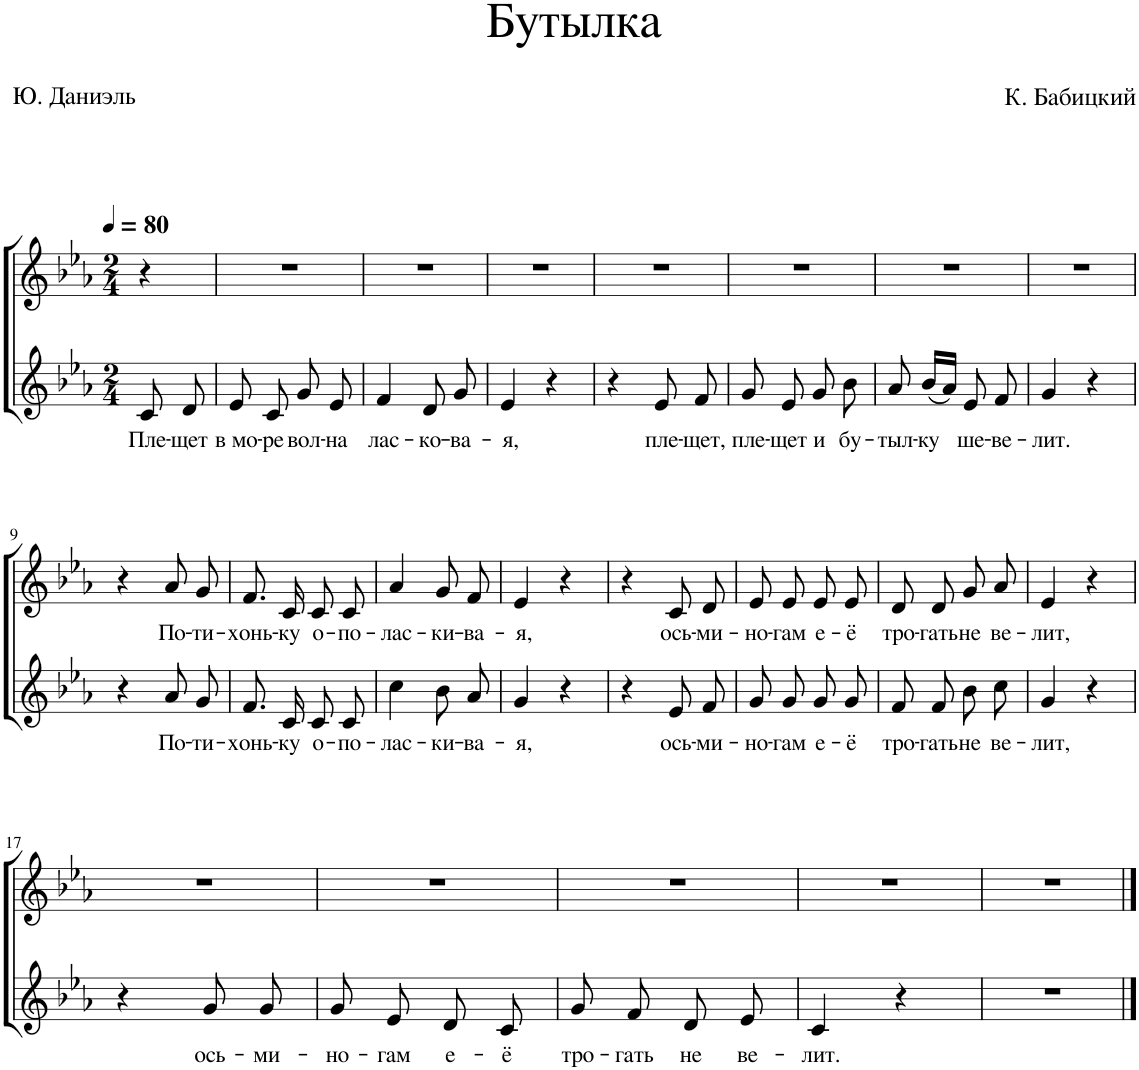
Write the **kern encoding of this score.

**kern	**text	**kern	**text
*part2	*part2	*part1	*part1
*staff2	*staff2	*staff1	*staff1
*I"Голос	*	*I"Голос	*
*clefG2	*	*clefG2	*
*k[b-e-a-]	*	*k[b-e-a-]	*
*M2/4	*	*M2/4	*
*MM80	*	*MM80	*
=1	=1	=1	=1
!	!LO:LY:b	!	!
8c/	Пле-	4r	.
!	!LO:LY:b	!	!
8d/	-щет	.	.
=2	=2	=2	=2
!	!LO:LY:b	!	!
8e-/	в мо-	2r	.
!	!LO:LY:b	!	!
8c/	-ре	.	.
!	!LO:LY:b	!	!
8g/	вол-	.	.
!	!LO:LY:b	!	!
8e-/	-на	.	.
=3	=3	=3	=3
!	!LO:LY:b	!	!
4f/	лас-	2r	.
!	!LO:LY:b	!	!
8d/	-ко-	.	.
!	!LO:LY:b	!	!
8g/	-ва-	.	.
=4	=4	=4	=4
!	!LO:LY:b	!	!
4e-/	-я,	2r	.
4r	.	.	.
=5	=5	=5	=5
4r	.	2r	.
!	!LO:LY:b	!	!
8e-/	пле-	.	.
!	!LO:LY:b	!	!
8f/	-щет,	.	.
=6	=6	=6	=6
!	!LO:LY:b	!	!
8g/	пле-	2r	.
!	!LO:LY:b	!	!
8e-/	-щет	.	.
!	!LO:LY:b	!	!
8g/	и	.	.
!	!LO:LY:b	!	!
8b-\	бу-	.	.
=7	=7	=7	=7
!	!LO:LY:b	!	!
8a-/	-тыл-	2r	.
!	!LO:LY:b	!	!
(16b-/LL	-ку	.	.
16a-/JJ)	.	.	.
!	!LO:LY:b	!	!
8e-/	ше-	.	.
!	!LO:LY:b	!	!
8f/	-ве-	.	.
=8	=8	=8	=8
!	!LO:LY:b	!	!
4g/	-лит.	2r	.
4r	.	.	.
!!LO:LB:g=z
=9	=9	=9	=9
4r	.	4r	.
!	!LO:LY:b	!	!LO:LY:b
8a-/	По-	8a-/L	По-
!	!LO:LY:b	!	!LO:LY:b
8g/	-ти-	8g/J	-ти-
=10	=10	=10	=10
!	!LO:LY:b	!	!LO:LY:b
8.f/	-хонь-	8.f/L	-хонь-
!	!LO:LY:b	!	!LO:LY:b
16c/	-ку	16c/Jk	-ку
!	!LO:LY:b	!	!LO:LY:b
8c/	о-	8c/L	о-
!	!LO:LY:b	!	!LO:LY:b
8c/	-по-	8c/J	-по-
=11	=11	=11	=11
!	!LO:LY:b	!	!LO:LY:b
4cc\	-лас-	4a-/	-лас-
!	!LO:LY:b	!	!LO:LY:b
8b-\	-ки-	8g/L	-ки-
!	!LO:LY:b	!	!LO:LY:b
8a-/	-ва-	8f/J	-ва-
=12	=12	=12	=12
!	!LO:LY:b	!	!LO:LY:b
4g/	-я,	4e-/	-я,
4r	.	4r	.
=13	=13	=13	=13
4r	.	4r	.
!	!LO:LY:b	!	!LO:LY:b
8e-/	ось-	8c/L	ось-
!	!LO:LY:b	!	!LO:LY:b
8f/	-ми-	8d/J	-ми-
=14	=14	=14	=14
!	!LO:LY:b	!	!LO:LY:b
8g/	-но-	8e-/L	-но-
!	!LO:LY:b	!	!LO:LY:b
8g/	-гам	8e-/J	-гам
!	!LO:LY:b	!	!LO:LY:b
8g/	е-	8e-/L	е-
!	!LO:LY:b	!	!LO:LY:b
8g/	-ё	8e-/J	-ё
=15	=15	=15	=15
!	!LO:LY:b	!	!LO:LY:b
8f/	тро-	8d/L	тро-
!	!LO:LY:b	!	!LO:LY:b
8f/	-гать	8d/J	-гать
!	!LO:LY:b	!	!LO:LY:b
8b-\	не	8g/L	не
!	!LO:LY:b	!	!LO:LY:b
8cc\	ве-	8a-/J	ве-
=16	=16	=16	=16
!	!LO:LY:b	!	!LO:LY:b
4g/	-лит,	4e-/	-лит,
4r	.	4r	.
!!LO:LB:g=z
=17	=17	=17	=17
4r	.	2r	.
!	!LO:LY:b	!	!
8g/	ось-	.	.
!	!LO:LY:b	!	!
8g/	-ми-	.	.
=18	=18	=18	=18
!	!LO:LY:b	!	!
8g/	-но-	2r	.
!	!LO:LY:b	!	!
8e-/	-гам	.	.
!	!LO:LY:b	!	!
8d/	е-	.	.
!	!LO:LY:b	!	!
8c/	-ё	.	.
=19	=19	=19	=19
!	!LO:LY:b	!	!
8g/	тро-	2r	.
!	!LO:LY:b	!	!
8f/	-гать	.	.
!	!LO:LY:b	!	!
8d/	не	.	.
!	!LO:LY:b	!	!
8e-/	ве-	.	.
=20	=20	=20	=20
!	!LO:LY:b	!	!
4c/	-лит.	2r	.
4r	.	.	.
=21	=21	=21	=21
2r	.	2r	.
==	==	==	==
*-	*-	*-	*-
